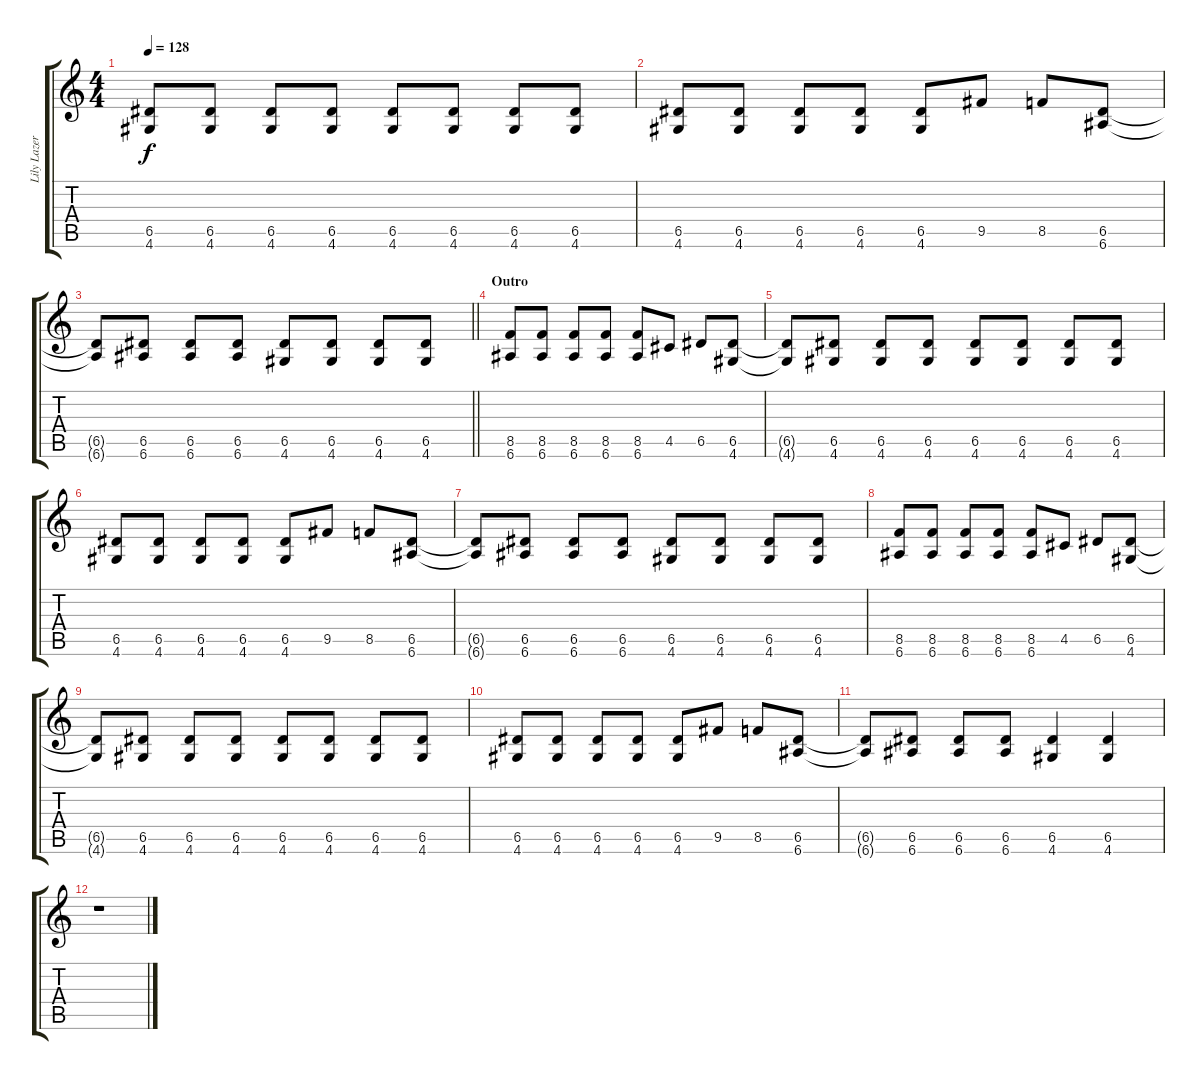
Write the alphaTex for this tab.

\track ("Lily Lazer (Guitar)" "Lily Lazer") {instrument distortionguitar}
\staff {score tabs}
\tuning (E4 B3 G3 D3 A2 E2) {hide}
\ts (4 4)
\tempo 128
\clef g2
\ks c
(6.5{t} 4.6{t}).8{dy f} (6.5 4.6).8 (6.5 4.6).8 (6.5 4.6).8 (6.5 4.6).8 (6.5 4.6).8 (6.5 4.6).8 (6.5 4.6).8 |
(6.5 4.6).8 (6.5 4.6).8 (6.5 4.6).8 (6.5 4.6).8 (6.5 4.6).8 9.5.8 8.5.8 (6.5 6.6).8 |
\barLineRight lightlight
(6.5{t} 6.6{t}).8 (6.5 6.6).8 (6.5 6.6).8 (6.5 6.6).8 (6.5 4.6).8 (6.5 4.6).8 (6.5 4.6).8 (6.5 4.6).8 |
\section ("" "Outro")
(8.5 6.6).8 (8.5 6.6).8 (8.5 6.6).8 (8.5 6.6).8 (8.5 6.6).8 4.5.8 6.5.8 (6.5 4.6).8 |
(6.5{t} 4.6{t}).8 (6.5 4.6).8 (6.5 4.6).8 (6.5 4.6).8 (6.5 4.6).8 (6.5 4.6).8 (6.5 4.6).8 (6.5 4.6).8 |
(6.5 4.6).8 (6.5 4.6).8 (6.5 4.6).8 (6.5 4.6).8 (6.5 4.6).8 9.5.8 8.5.8 (6.5 6.6).8 |
(6.5{t} 6.6{t}).8 (6.5 6.6).8 (6.5 6.6).8 (6.5 6.6).8 (6.5 4.6).8 (6.5 4.6).8 (6.5 4.6).8 (6.5 4.6).8 |
(8.5 6.6).8 (8.5 6.6).8 (8.5 6.6).8 (8.5 6.6).8 (8.5 6.6).8 4.5.8 6.5.8 (6.5 4.6).8 |
(6.5{t} 4.6{t}).8 (6.5 4.6).8 (6.5 4.6).8 (6.5 4.6).8 (6.5 4.6).8 (6.5 4.6).8 (6.5 4.6).8 (6.5 4.6).8 |
(6.5 4.6).8 (6.5 4.6).8 (6.5 4.6).8 (6.5 4.6).8 (6.5 4.6).8 9.5.8 8.5.8 (6.5 6.6).8 |
(6.5{t} 6.6{t}).8 (6.5 6.6).8 (6.5 6.6).8 (6.5 6.6).8 (6.5 4.6).4 (6.5 4.6).4 |
r.1
